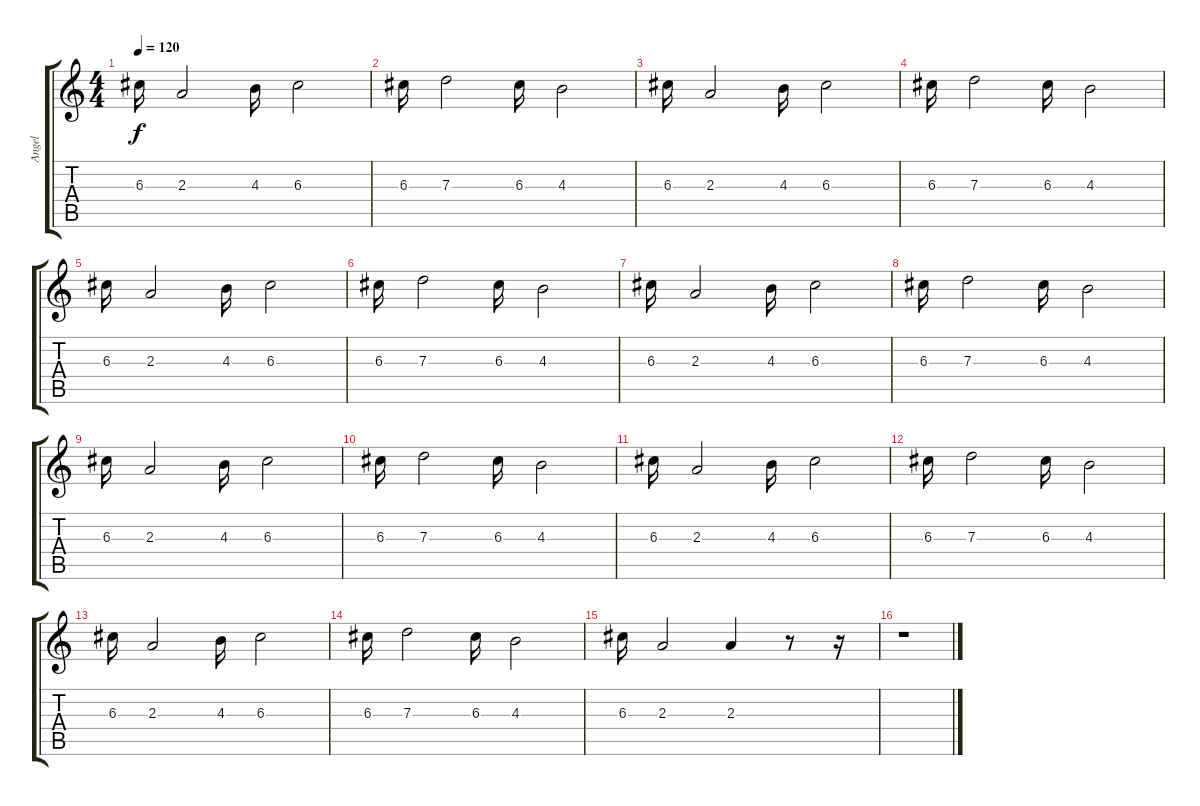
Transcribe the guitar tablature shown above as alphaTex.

\track ("Angel" "Angel") {instrument distortionguitar}
\staff {score tabs}
\tuning (E4 B3 G3 D3 A2 D2) {hide}
\ts (4 4)
\tempo 120
\clef g2
\ks c
6.3.16{dy f} 2.3.2 4.3.16 6.3.2 |
6.3.16 7.3.2 6.3.16 4.3.2 |
6.3.16 2.3.2 4.3.16 6.3.2 |
6.3.16 7.3.2 6.3.16 4.3.2 |
6.3.16 2.3.2 4.3.16 6.3.2 |
6.3.16 7.3.2 6.3.16 4.3.2 |
6.3.16 2.3.2 4.3.16 6.3.2 |
6.3.16 7.3.2 6.3.16 4.3.2 |
6.3.16 2.3.2 4.3.16 6.3.2 |
6.3.16 7.3.2 6.3.16 4.3.2 |
6.3.16 2.3.2 4.3.16 6.3.2 |
6.3.16 7.3.2 6.3.16 4.3.2 |
6.3.16 2.3.2 4.3.16 6.3.2 |
6.3.16 7.3.2 6.3.16 4.3.2 |
6.3.16 2.3.2 2.3.4 r.8 r.16 |
r.1
